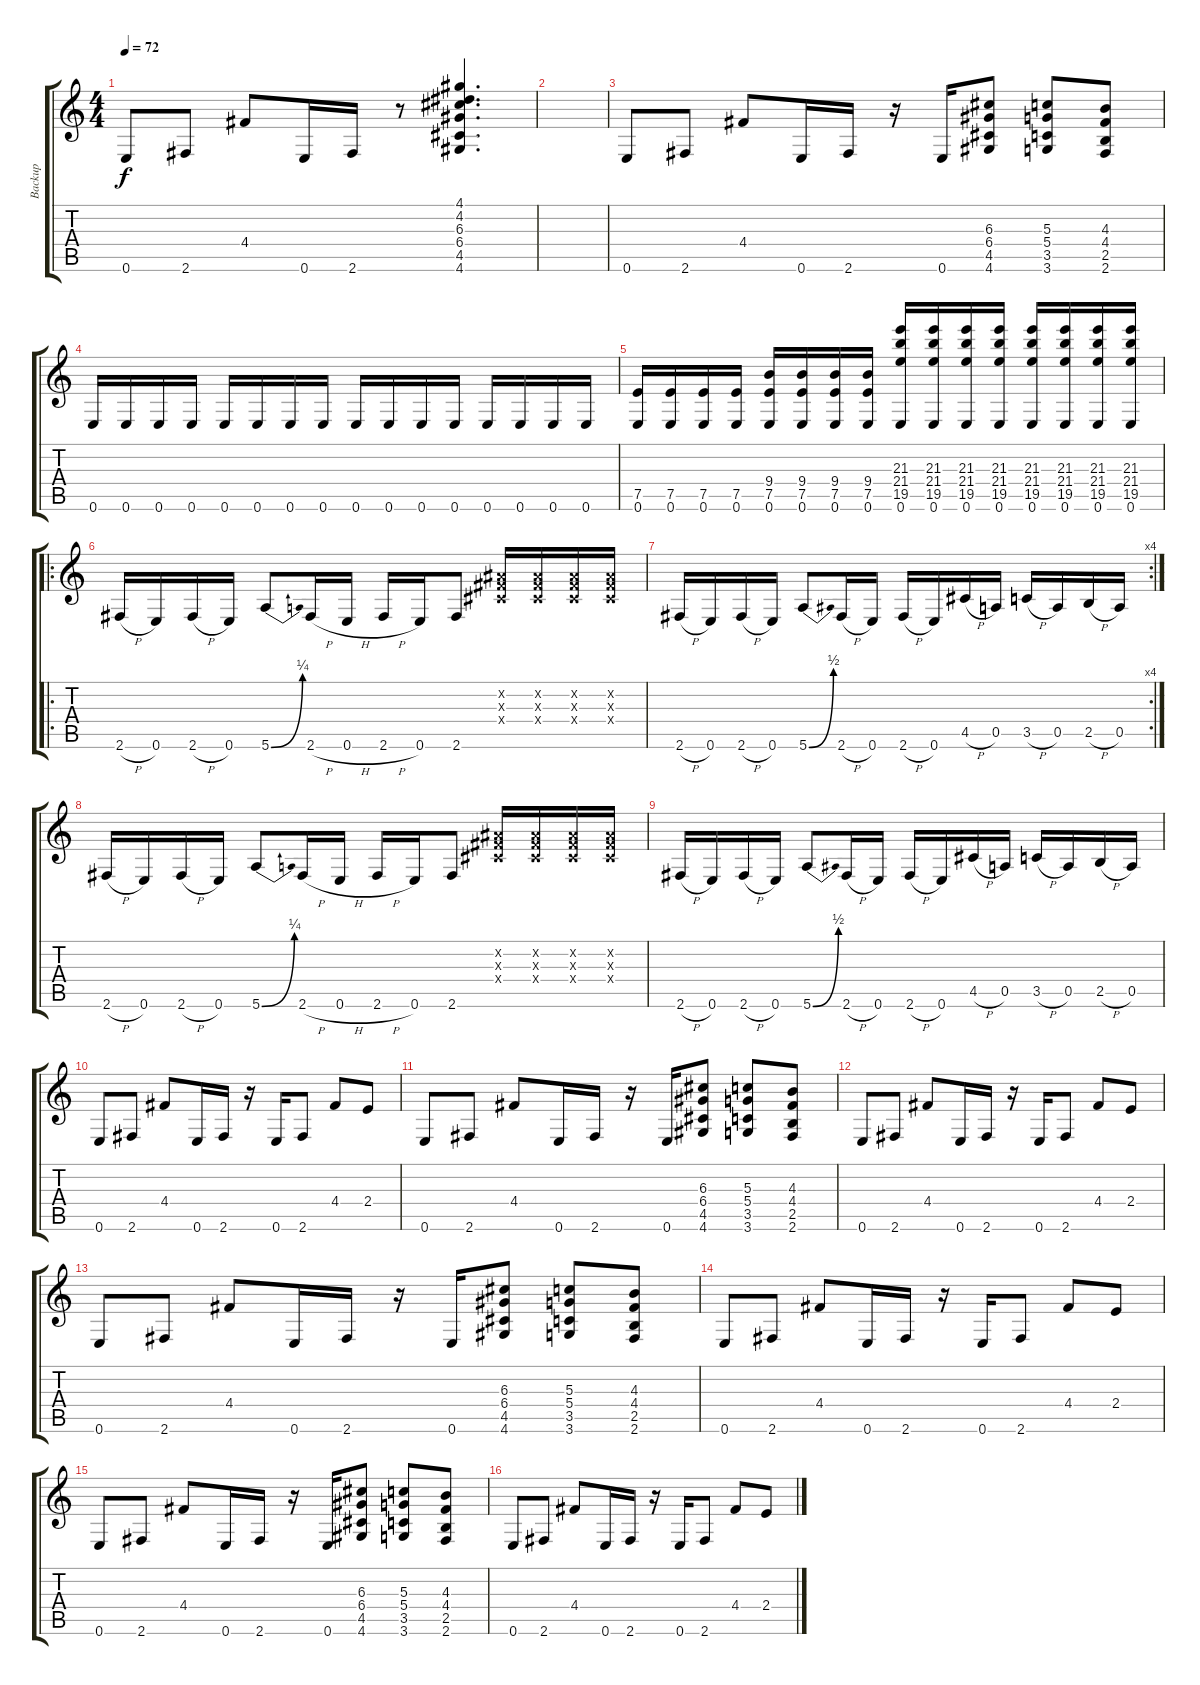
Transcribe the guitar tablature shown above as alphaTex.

\track ("Backup" "Backup") {mute instrument overdrivenguitar}
\staff {score tabs}
\tuning (E4 B3 G3 D3 A2 E2) {hide}
\ts (4 4)
\tempo 72
\clef g2
\ks c
0.6.8{dy f} 2.6.8 4.4.8 0.6.16 2.6.16 r.8 (4.1 4.2 6.3 6.4 4.5 4.6).4{d} |
|
0.6.8 2.6.8 4.4.8 0.6.16 2.6.16 r.16 0.6.16 (6.3 6.4 4.5 4.6).8 (5.3 5.4 3.5 3.6).8 (4.3 4.4 2.5 2.6).8 |
0.6.16 0.6.16 0.6.16 0.6.16 0.6.16 0.6.16 0.6.16 0.6.16 0.6.16 0.6.16 0.6.16 0.6.16 0.6.16 0.6.16 0.6.16 0.6.16 |
(7.5 0.6).16 (7.5 0.6).16 (7.5 0.6).16 (7.5 0.6).16 (9.4 7.5 0.6).16 (9.4 7.5 0.6).16 (9.4 7.5 0.6).16 (9.4 7.5 0.6).16 (21.3 21.4 19.5 0.6).16 (21.3 21.4 19.5 0.6).16 (21.3 21.4 19.5 0.6).16 (21.3 21.4 19.5 0.6).16 (21.3 21.4 19.5 0.6).16 (21.3 21.4 19.5 0.6).16 (21.3 21.4 19.5 0.6).16 (21.3 21.4 19.5 0.6).16 |
\ro
2.6{h}.16 0.6.16 2.6{h}.16 0.6.16 5.6{be (bend 0 0 60 1)}.8 2.6{h}.16 0.6{h}.16 2.6{h}.16 0.6.16 2.6.8 (-1.2{x} -1.3{x} -1.4{x}).16 (-1.2{x} -1.3{x} -1.4{x}).16 (-1.2{x} -1.3{x} -1.4{x}).16 (-1.2{x} -1.3{x} -1.4{x}).16 |
\rc 4
2.6{h}.16 0.6.16 2.6{h}.16 0.6.16 5.6{be (bend 0 0 60 2)}.8 2.6{h}.16 0.6.16 2.6{h}.16 0.6.16 4.5{h}.16 0.5.16 3.5{h}.16 0.5.16 2.5{h}.16 0.5.16 |
2.6{h}.16 0.6.16 2.6{h}.16 0.6.16 5.6{be (bend 0 0 60 1)}.8 2.6{h}.16 0.6{h}.16 2.6{h}.16 0.6.16 2.6.8 (-1.2{x} -1.3{x} -1.4{x}).16 (-1.2{x} -1.3{x} -1.4{x}).16 (-1.2{x} -1.3{x} -1.4{x}).16 (-1.2{x} -1.3{x} -1.4{x}).16 |
2.6{h}.16 0.6.16 2.6{h}.16 0.6.16 5.6{be (bend 0 0 60 2)}.8 2.6{h}.16 0.6.16 2.6{h}.16 0.6.16 4.5{h}.16 0.5.16 3.5{h}.16 0.5.16 2.5{h}.16 0.5.16 |
0.6.8 2.6.8 4.4.8 0.6.16 2.6.16 r.16 0.6.16 2.6.8 4.4.8 2.4.8 |
0.6.8 2.6.8 4.4.8 0.6.16 2.6.16 r.16 0.6.16 (6.3 6.4 4.5 4.6).8 (5.3 5.4 3.5 3.6).8 (4.3 4.4 2.5 2.6).8 |
0.6.8 2.6.8 4.4.8 0.6.16 2.6.16 r.16 0.6.16 2.6.8 4.4.8 2.4.8 |
0.6.8 2.6.8 4.4.8 0.6.16 2.6.16 r.16 0.6.16 (6.3 6.4 4.5 4.6).8 (5.3 5.4 3.5 3.6).8 (4.3 4.4 2.5 2.6).8 |
0.6.8 2.6.8 4.4.8 0.6.16 2.6.16 r.16 0.6.16 2.6.8 4.4.8 2.4.8 |
0.6.8 2.6.8 4.4.8 0.6.16 2.6.16 r.16 0.6.16 (6.3 6.4 4.5 4.6).8 (5.3 5.4 3.5 3.6).8 (4.3 4.4 2.5 2.6).8 |
0.6.8 2.6.8 4.4.8 0.6.16 2.6.16 r.16 0.6.16 2.6.8 4.4.8 2.4.8
